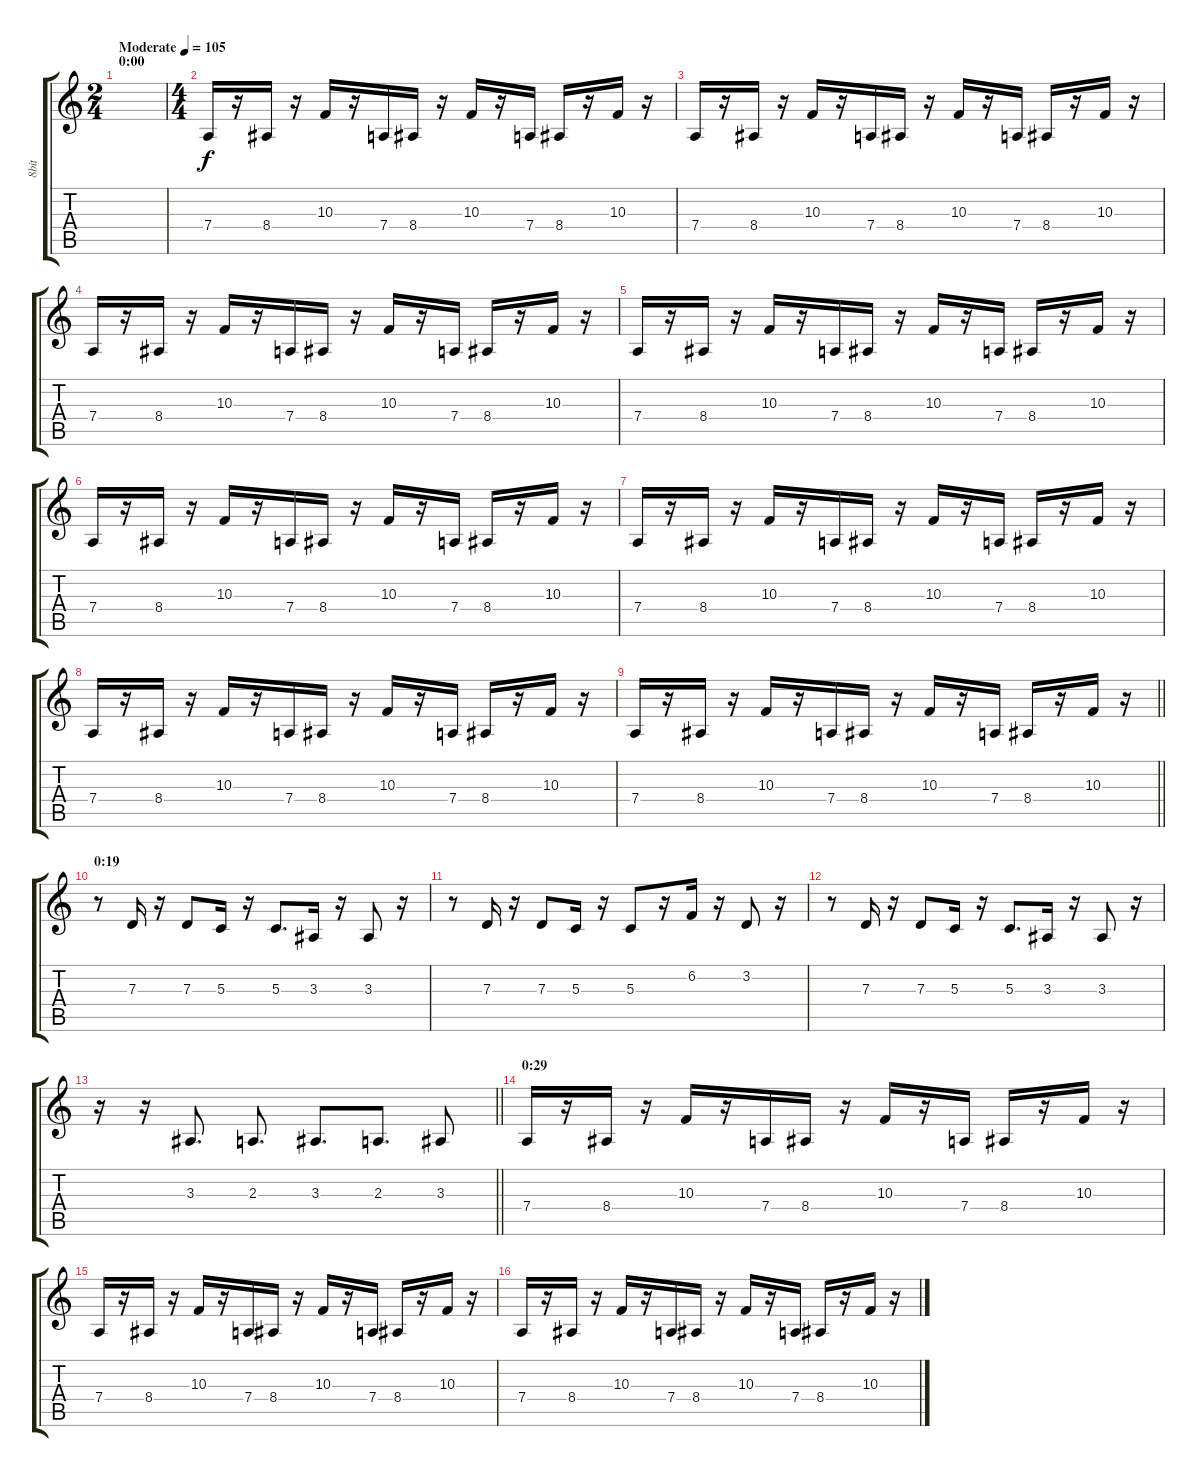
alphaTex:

\track ("8bit" "8bit") {instrument lead2sawtooth}
\staff {score tabs}
\tuning (E4 B3 G3 D3 A2 E2) {hide}
\ts (2 4)
\section ("" "0:00")
\tempo (105 "Moderate")
\clef g2
\ks c
|
\ts (4 4)
7.4.16 r.16 8.4.16 r.16 10.3.16 r.16 7.4.16 8.4.16 r.16 10.3.16 r.16 7.4.16 8.4.16 r.16 10.3.16 r.16 |
7.4.16 r.16 8.4.16 r.16 10.3.16 r.16 7.4.16 8.4.16 r.16 10.3.16 r.16 7.4.16 8.4.16 r.16 10.3.16 r.16 |
7.4.16 r.16 8.4.16 r.16 10.3.16 r.16 7.4.16 8.4.16 r.16 10.3.16 r.16 7.4.16 8.4.16 r.16 10.3.16 r.16 |
7.4.16 r.16 8.4.16 r.16 10.3.16 r.16 7.4.16 8.4.16 r.16 10.3.16 r.16 7.4.16 8.4.16 r.16 10.3.16 r.16 |
7.4.16 r.16 8.4.16 r.16 10.3.16 r.16 7.4.16 8.4.16 r.16 10.3.16 r.16 7.4.16 8.4.16 r.16 10.3.16 r.16 |
7.4.16 r.16 8.4.16 r.16 10.3.16 r.16 7.4.16 8.4.16 r.16 10.3.16 r.16 7.4.16 8.4.16 r.16 10.3.16 r.16 |
7.4.16 r.16 8.4.16 r.16 10.3.16 r.16 7.4.16 8.4.16 r.16 10.3.16 r.16 7.4.16 8.4.16 r.16 10.3.16 r.16 |
\barLineRight lightlight
7.4.16 r.16 8.4.16 r.16 10.3.16 r.16 7.4.16 8.4.16 r.16 10.3.16 r.16 7.4.16 8.4.16 r.16 10.3.16 r.16 |
\section ("" "0:19")
r.8 7.3.16 r.16 7.3.8 5.3.16 r.16 5.3.8{d} 3.3.16 r.16 3.3.8 r.16 |
r.8 7.3.16 r.16 7.3.8 5.3.16 r.16 5.3.8 r.16 6.2.16 r.16 3.2.8 r.16 |
r.8 7.3.16 r.16 7.3.8 5.3.16 r.16 5.3.8{d} 3.3.16 r.16 3.3.8 r.16 |
\barLineRight lightlight
r.16 r.16 3.3.8{d} 2.3.8{d} 3.3.8{d} 2.3.8{d} 3.3.8 |
\section ("" "0:29")
7.4.16 r.16 8.4.16 r.16 10.3.16 r.16 7.4.16 8.4.16 r.16 10.3.16 r.16 7.4.16 8.4.16 r.16 10.3.16 r.16 |
7.4.16 r.16 8.4.16 r.16 10.3.16 r.16 7.4.16 8.4.16 r.16 10.3.16 r.16 7.4.16 8.4.16 r.16 10.3.16 r.16 |
7.4.16 r.16 8.4.16 r.16 10.3.16 r.16 7.4.16 8.4.16 r.16 10.3.16 r.16 7.4.16 8.4.16 r.16 10.3.16 r.16
